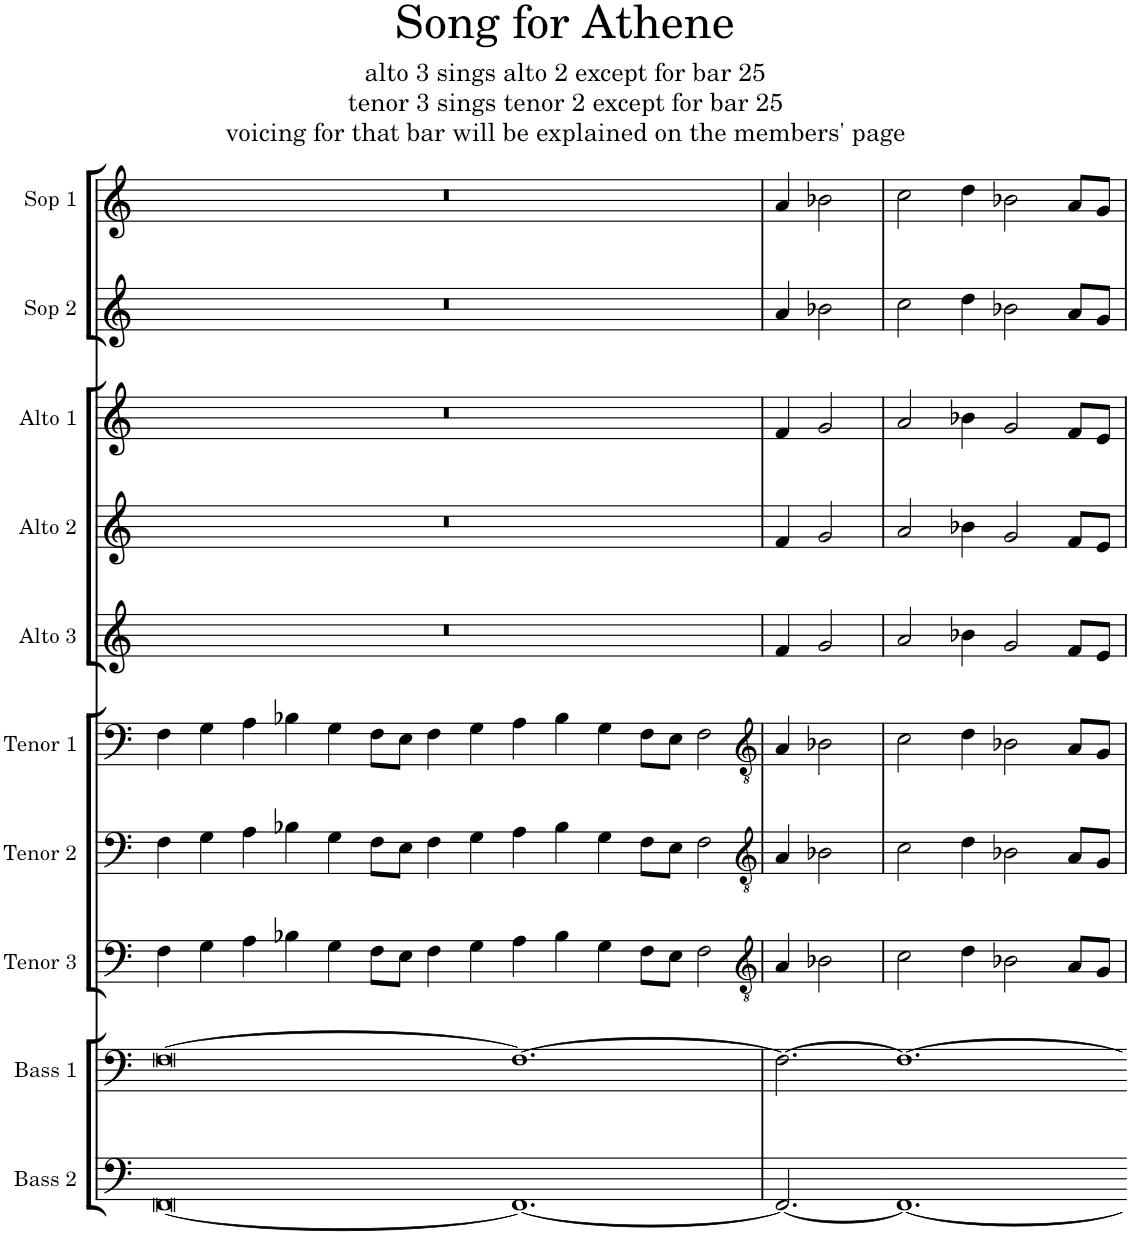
**kern	**kern	**kern	**kern	**kern	**kern	**kern	**kern	**kern	**kern
*part10	*part9	*part8	*part7	*part6	*part5	*part4	*part3	*part2	*part1
*staff10	*staff9	*staff8	*staff7	*staff6	*staff5	*staff4	*staff3	*staff2	*staff1
*I"Bass 2	*I"Bass 1	*I"Tenor 3	*I"Tenor 2	*I"Tenor 1	*I"Alto 3	*I"Alto 2	*I"Alto 1	*I"Sop 2	*I"Sop 1
*I'B2.	*I'B1.	*I'T3.	*I'T2.	*I'T1.	*I'A3.	*I'A2.	*I'A1.	*I'S2.	*I'S1.
*clefF4	*clefF4	*clefF4	*clefF4	*clefF4	*clefG2	*clefG2	*clefG2	*clefG2	*clefG2
*k[]	*k[]	*k[]	*k[]	*k[]	*k[]	*k[]	*k[]	*k[]	*k[]
*M14/4	*M14/4	*M14/4	*M14/4	*M14/4	*M14/4	*M14/4	*M14/4	*M14/4	*M14/4
*MM80	*MM80	*MM80	*MM80	*MM80	*MM80	*MM80	*MM80	*MM80	*MM80
=1	=1	=1	=1	=1	=1	=1	=1	=1	=1
[0FF	[0F	4F\	4F\	4F\	2%7r	2%7r	2%7r	2%7r	2%7r
.	.	4G\	4G\	4G\	.	.	.	.	.
.	.	4A\	4A\	4A\	.	.	.	.	.
.	.	4B-X\	4B-X\	4B-X\	.	.	.	.	.
.	.	4G\	4G\	4G\	.	.	.	.	.
.	.	8F\L	8F\L	8F\L	.	.	.	.	.
.	.	8E\J	8E\J	8E\J	.	.	.	.	.
.	.	4F\	4F\	4F\	.	.	.	.	.
.	.	4G\	4G\	4G\	.	.	.	.	.
1.FF_	1.F_	4A\	4A\	4A\	.	.	.	.	.
.	.	4B-\	4B-\	4B-\	.	.	.	.	.
.	.	4G\	4G\	4G\	.	.	.	.	.
.	.	8F\L	8F\L	8F\L	.	.	.	.	.
.	.	8E\J	8E\J	8E\J	.	.	.	.	.
.	.	2F\	2F\	2F\	.	.	.	.	.
=2	=2	=2	=2	=2	=2	=2	=2	=2	=2
*	*	*clefGv2	*clefGv2	*clefGv2	*	*	*	*	*
*M3/4	*M3/4	*M3/4	*M3/4	*M3/4	*M3/4	*M3/4	*M3/4	*M3/4	*M3/4
2.FF/_	2.F\_	4A/	4A/	4A/	4f/	4f/	4f/	4a/	4a/
.	.	2B-X\	2B-X\	2B-X\	2g/	2g/	2g/	2b-X\	2b-X\
=3	=3	=3	=3	=3	=3	=3	=3	=3	=3
*M6/4	*M6/4	*M6/4	*M6/4	*M6/4	*M6/4	*M6/4	*M6/4	*M6/4	*M6/4
1.FF_	1.F_	2c\	2c\	2c\	2a/	2a/	2a/	2cc\	2cc\
.	.	4d\	4d\	4d\	4b-X\	4b-X\	4b-X\	4dd\	4dd\
.	.	2B-X\	2B-X\	2B-X\	2g/	2g/	2g/	2b-X\	2b-X\
.	.	8A/L	8A/L	8A/L	8f/L	8f/L	8f/L	8a/L	8a/L
.	.	8G/J	8G/J	8G/J	8e/J	8e/J	8e/J	8g/J	8g/J
=	=	=	=	=	=	=	=	=	=
*-	*-	*-	*-	*-	*-	*-	*-	*-	*-
